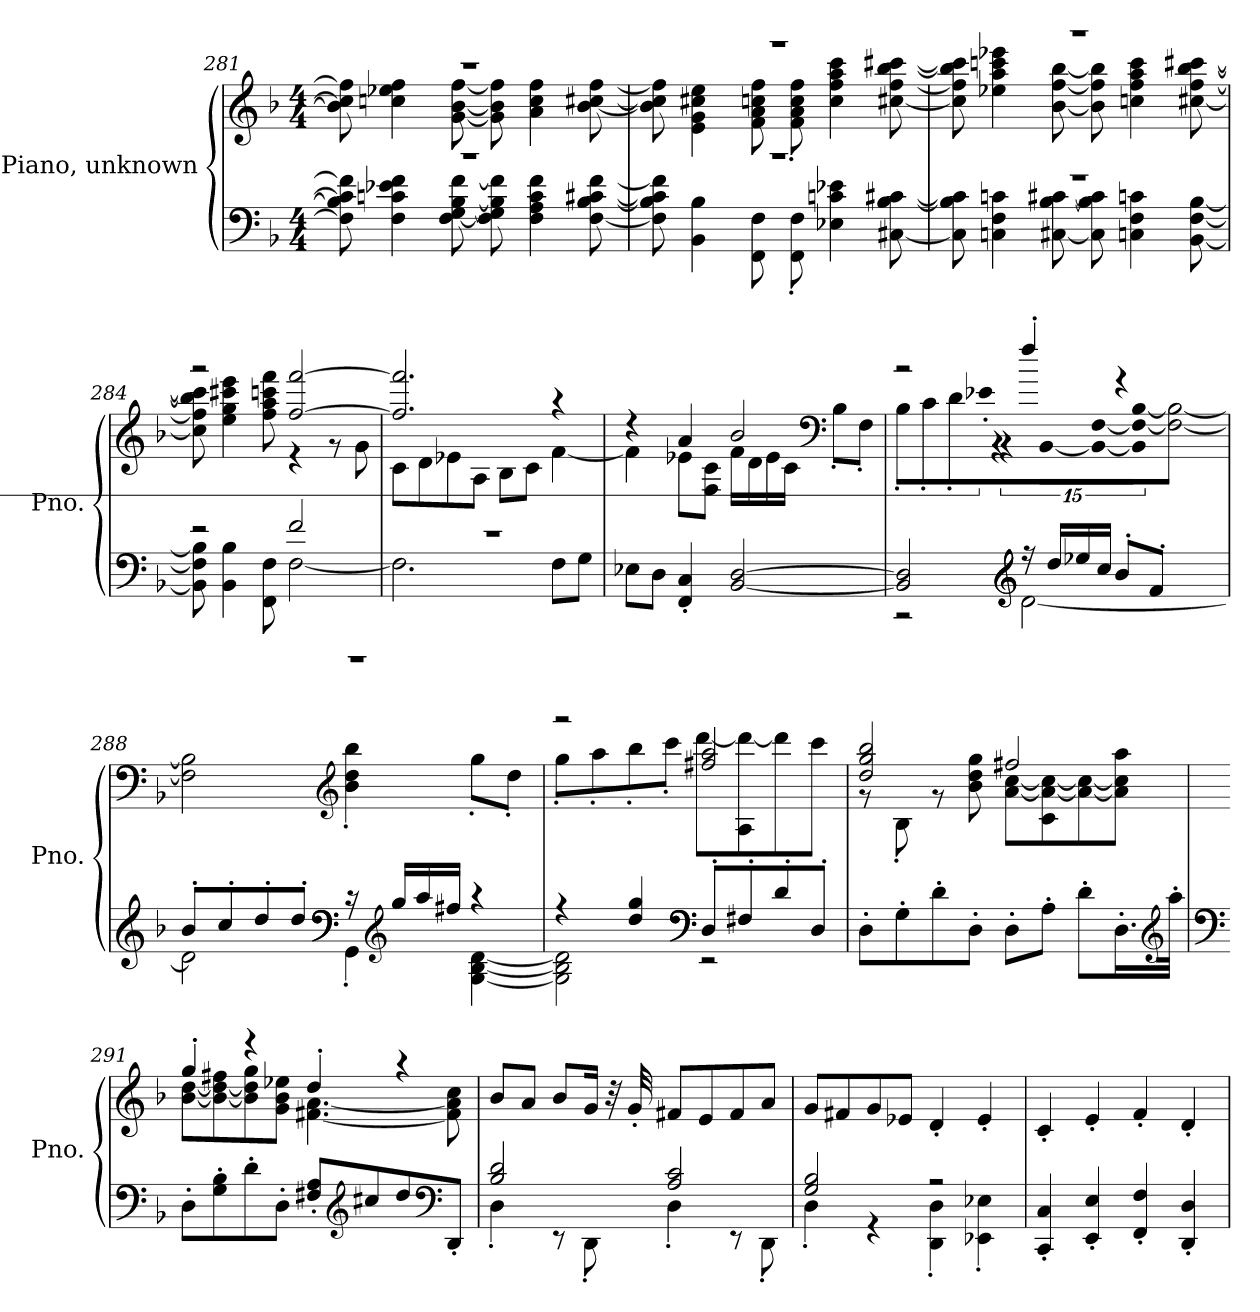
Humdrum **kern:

**kern	**kern
*part1	*part1
*staff2	*staff1
*I"Piano, unknown	*
*I'Pno.	*
!!LO:LB:g=z
*clefF4	*clefG2
*k[b-]	*k[b-]
*M4/4	*M4/4
=281	=281
*^	*^
1r	8F\] 8B-\] 8c#\] 8f\]	1r	8b-\] 8cc#\] 8ff\]
.	4F\ 4cn\ 4e-X\ 4f\	.	4ccn\ 4ee-X\ 4ff\
.	[8F\ [8G\ [8B-\ [8f\	.	[8g\ [8b-\ [8ff\
.	8F\] 8G\] 8B-\] 8f\]	.	8g\] 8b-\] 8ff\]
.	4F\ 4A\ 4c\ 4f\	.	4a\ 4cc\ 4ff\
.	[8F\ [8B-\ [8c#X\ [8f\	.	[8b-\ [8cc#X\ [8ff\
=282	=282	=282	=282
1r	8F\] 8B-\] 8c#\] 8f\]	1r	8b-\] 8cc#\] 8ff\]
.	4BB-\ 4B-\	.	4e\ 4g\ 4cc#X\ 4ee\
.	8FF\ 8F\	.	8f\ 8a\ 8ccn\ 8ff\
.	8FF\' 8F\'	.	8f\' 8a\' 8cc\' 8ff\'
.	4E-X\ 4cn\ 4e-X\	.	4cc\ 4ff\ 4aa\ 4ccc\
.	[8C#X\ [8B-\ [8c#X\	.	[8cc#X\ [8ff\ [8bb-\ [8ccc#X\
=283	=283	=283	=283
1r	8C#\] 8B-\] 8c#\]	1r	8cc#\] 8ff\] 8bb-\] 8ccc#\]
.	4Cn\ 4F\ 4cn\	.	4ee-X\ 4aa\ 4cccn\ 4eee-X\
.	[8C#X\ [8B-\ [8c#X\	.	[8b-\ [8ff\ [8bb-\
.	8C#\] 8B-\] 8c#\]	.	8b-\] 8ff\] 8bb-\]
.	4Cn\ 4F\ 4cn\	.	4ccn\ 4ff\ 4aa\ 4ccc\
.	[8BB-\ [8F\ [8B-\	.	[8cc#X\ [8ff\ [8bb-\ [8ccc#X\
!!LO:LB:g=z	!!
=284	=284	=284	=284
2r	8BB-\] 8F\] 8B-\]	2r	8cc#\] 8ff\] 8bb-\] 8ccc#\]
.	4BB-\ 4B-\	.	4ee\ 4gg\ 4ccc#X\ 4eee\
.	8FF\ 8F\	.	8ff\ 8aa\ 8cccn\ 8fff\
2f/	[2F\	[2ff/ [2fff/	4r
.	.	.	8r
.	.	.	8g\
=285	=285	=285	=285
1r	2.F\]	2.ff/] 2.fff/]	8c\L
.	.	.	8d\
.	.	.	8e-X\
.	.	.	8A\J
.	.	.	8B-\L
.	.	.	8c\J
.	8F\L	4r	[4f\
.	8G\J	.	.
*v	*v	*	*
=286	=286	=286
8E-X\L	4r	4f\]
8D\J	.	.
4FF/' 4C/'	4a/	8e-X\L
.	.	8F\ 8c\J
[2BB-/ [2D/	2b-/	16f\LL
.	.	16d\
.	.	16e-\
.	.	16c\JJ
*	*clefF4	*
.	.	8B-'\L
.	.	8F'\J
!!LO:LB:g=z	!!
=287	=287	=287
*^	*	*
2BB-/] 2D/]	2r	2r	8B-'\L
.	.	.	8c'\
.	.	.	8d'\
!	!	!	!LO:N:vis=64
.	.	.	960%17e-X'\Jkkk
!	!	!	!LO:N:vis=64
.	.	.	960%17r
.	.	.	1920ryy
!	!	!	!LO:N:vis=32
.	.	.	640%23r
!	!	!	!LO:N:vis=64
.	.	.	[960%17BB-\LLLL
!	!	!	!LO:N:vis=64
.	.	.	960%17BB-\_ [960%17F\
!	!	!	!LO:N:vis=64
.	.	.	960%17BB-\] 960%17F\_ [960%17B-\JJJJ
*clefG2	*	*	*
16r	[2d\	4ff'/	2F\_ 2B-\_
16dd/LL	.	.	.
16ee-X/	.	.	.
16cc/JJ	.	.	.
8b-'/L	.	4r	.
8f'/J	.	.	.
=288	=288	=288	=288
8b-'/L	2d\]	1r	2F\] 2B-\]
8cc'/	.	.	.
8dd'/	.	.	.
8dd'/J	.	.	.
*clefF4	*	*clefG2	*
16r	4GG'\	.	4b-\' 4dd\' 4bb-\'
*clefG2	*	*	*
16gg/LL	.	.	.
16aa/	.	.	.
16ff#X/JJ	.	.	.
4r	[4G\ [4B-\ [4d\	.	8gg'\L
.	.	.	8dd'\J
!!LO:LB:g=z	!!
=289	=289	=289	=289
4r	2G\] 2B-\] 2d\]	2r	8gg'\L
.	.	.	8aa'\
4dd/ 4gg/	.	.	8bb-'\
.	.	.	8ccc'\J
*clefF4	*	*	*
8D'/L	2r	2ff#X/ 2aa/	[8ddd\L
8F#X'/	.	.	8A\ 8ddd\_
8d'/	.	.	8ddd\]
8D'/J	.	.	8ccc\J
*v	*v	*	*
=290	=290	=290
8D'\L	2dd/ 2gg/ 2bb-/	8r
8G'\	.	8B-'\
8d'\	.	8r
8D'\J	.	8b-\ 8dd\ 8gg\
8D'\L	2ff#X/	[8a\ [8cc\L
8A'\J	.	8c\ 8a\_ 8cc\_
8d'\L	.	8a\_ 8cc\_
16.D'\L	.	8a\] 8cc\] 8aa\J
*clefG2	*	*
32aa'\JJk	.	.
=291	=291	=291
*clefF4	*	*
8D'\L	4gg'/	[8b-\ [8dd\L
8G\' 8B-\'	.	8b-\_ 8dd\_ 8ff#X\
8d'\	4r	8b-\] 8dd\] 8gg\
8D'\J	.	8g\ 8b-\ 8ee-X\J
8F#X/' 8A/'L	4dd'/	[4.f#X\ [4.a\
*clefG2	*	*
8cc#X/	.	.
8dd/	4r	.
*clefF4	*	*
8DD'/J	.	8f#\] 8a\] 8cc\
*	*v	*v
!!LO:LB:g=z
=292	=292
*^	*
2B-/ 2d/	4D'\	8b-/L
.	.	8a/J
.	8r	8b-/L
.	8DD'\	16g/Jk
.	.	32r
.	.	32g'/
2A/ 2c/	4D'\	8f#X/L
.	.	8e/
.	8r	8f#/
.	8DD'\	8a/J
=293	=293	=293
2G/ 2B-/	4D'\	8g/L
.	.	8f#X/
.	4r	8g/
.	.	8e-X/J
2r	4DD\' 4D\'	4d'/
.	4EE-X\' 4E-X\'	4e-'/
*v	*v	*
=294	=294
4CC/' 4C/'	4c'/
4EE/' 4E/'	4e'/
4FF/' 4F/'	4f'/
4DD/' 4D/'	4d'/
=	=
*-	*-
